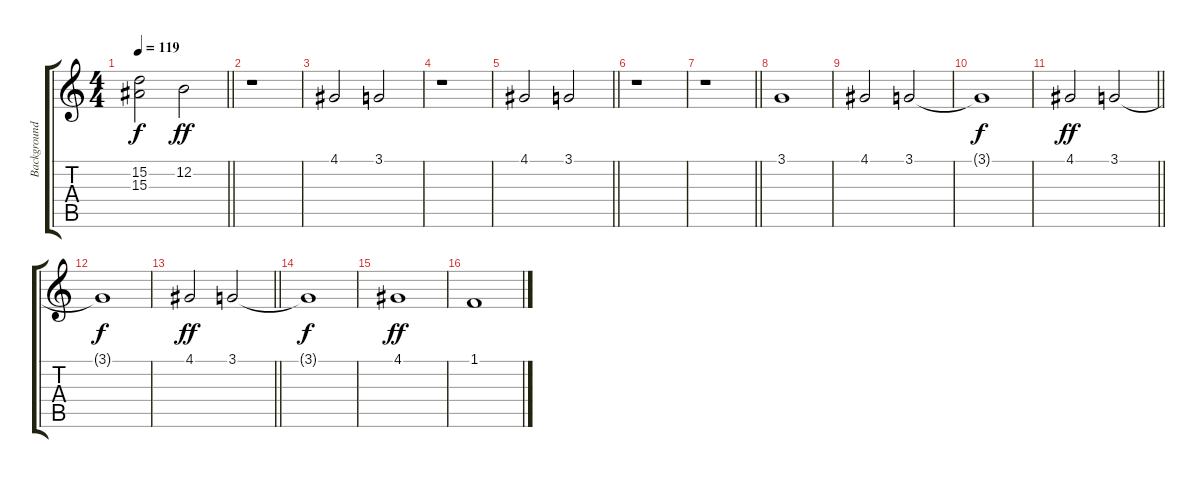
\track ("Background 3" "Background") {instrument synthvoice}
\staff {score tabs}
\tuning (E4 B3 G3 D3 A2 E2) {hide}
\ts (4 4)
\tempo 119
\clef g2
\barLineRight lightlight
\ks c
(15.2{t} 15.3{t}).2{dy f} 12.2.2{dy ff} |
r.1 |
4.1.2{balance 12} 3.1.2 |
r.1 |
\barLineRight lightlight
4.1.2 3.1.2 |
r.1 |
\barLineRight lightlight
r.1 |
3.1.1 |
4.1.2 3.1.2 |
3.1{t}.1{dy f} |
\barLineRight lightlight
4.1.2{dy ff} 3.1.2 |
3.1{t}.1{dy f} |
\barLineRight lightlight
4.1.2{dy ff} 3.1.2 |
3.1{t}.1{dy f} |
4.1.1{dy ff} |
1.1.1
